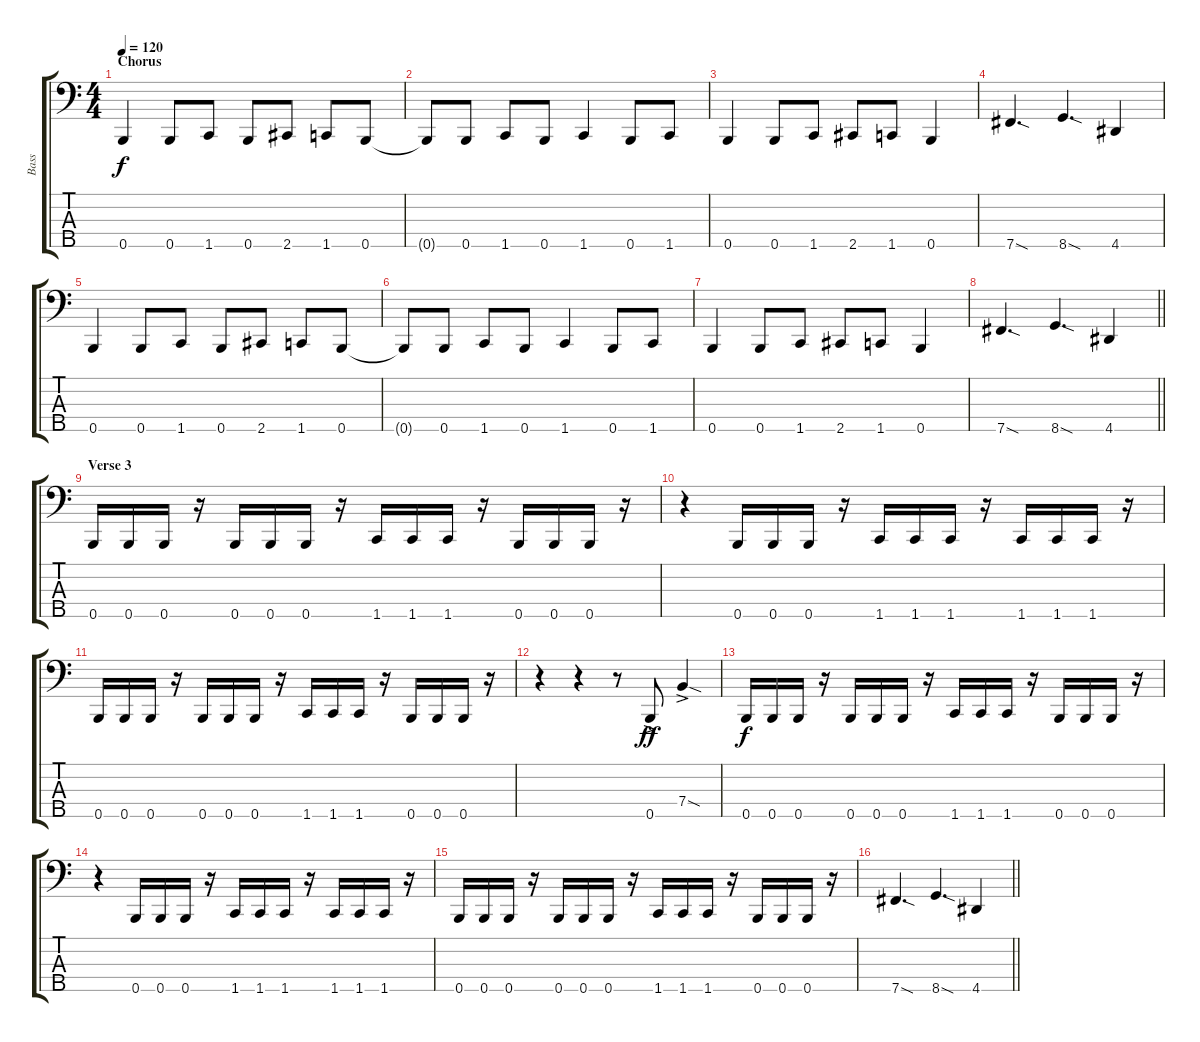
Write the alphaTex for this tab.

\track ("Bass" "Bass") {instrument electricbasspick}
\staff {score tabs}
\tuning (G2 D2 A1 E1 B0) {hide}
\ts (4 4)
\section ("" "Chorus")
\tempo 120
\clef f4
\ks c
0.5.4{dy f} 0.5.8 1.5.8 0.5.8 2.5.8 1.5.8 0.5.8 |
0.5{t}.8 0.5.8 1.5.8 0.5.8 1.5.4 0.5.8 1.5.8 |
0.5.4 0.5.8 1.5.8 2.5.8 1.5.8 0.5.4 |
7.5{sod}.4{d} 8.5{sod}.4{d} 4.5.4 |
0.5.4 0.5.8 1.5.8 0.5.8 2.5.8 1.5.8 0.5.8 |
0.5{t}.8 0.5.8 1.5.8 0.5.8 1.5.4 0.5.8 1.5.8 |
0.5.4 0.5.8 1.5.8 2.5.8 1.5.8 0.5.4 |
\barLineRight lightlight
7.5{sod}.4{d} 8.5{sod}.4{d} 4.5.4 |
\section ("" "Verse 3")
0.5.16 0.5.16 0.5.16 r.16 0.5.16 0.5.16 0.5.16 r.16 1.5.16 1.5.16 1.5.16 r.16 0.5.16 0.5.16 0.5.16 r.16 |
r.4 0.5.16 0.5.16 0.5.16 r.16 1.5.16 1.5.16 1.5.16 r.16 1.5.16 1.5.16 1.5.16 r.16 |
0.5.16 0.5.16 0.5.16 r.16 0.5.16 0.5.16 0.5.16 r.16 1.5.16 1.5.16 1.5.16 r.16 0.5.16 0.5.16 0.5.16 r.16 |
r.4 r.4 r.8 0.5{ac}.8{dy ff} 7.4{sod ac}.4 |
0.5.16{dy f} 0.5.16 0.5.16 r.16 0.5.16 0.5.16 0.5.16 r.16 1.5.16 1.5.16 1.5.16 r.16 0.5.16 0.5.16 0.5.16 r.16 |
r.4 0.5.16 0.5.16 0.5.16 r.16 1.5.16 1.5.16 1.5.16 r.16 1.5.16 1.5.16 1.5.16 r.16 |
0.5.16 0.5.16 0.5.16 r.16 0.5.16 0.5.16 0.5.16 r.16 1.5.16 1.5.16 1.5.16 r.16 0.5.16 0.5.16 0.5.16 r.16 |
\barLineRight lightlight
7.5{sod}.4{d} 8.5{sod}.4{d} 4.5.4
